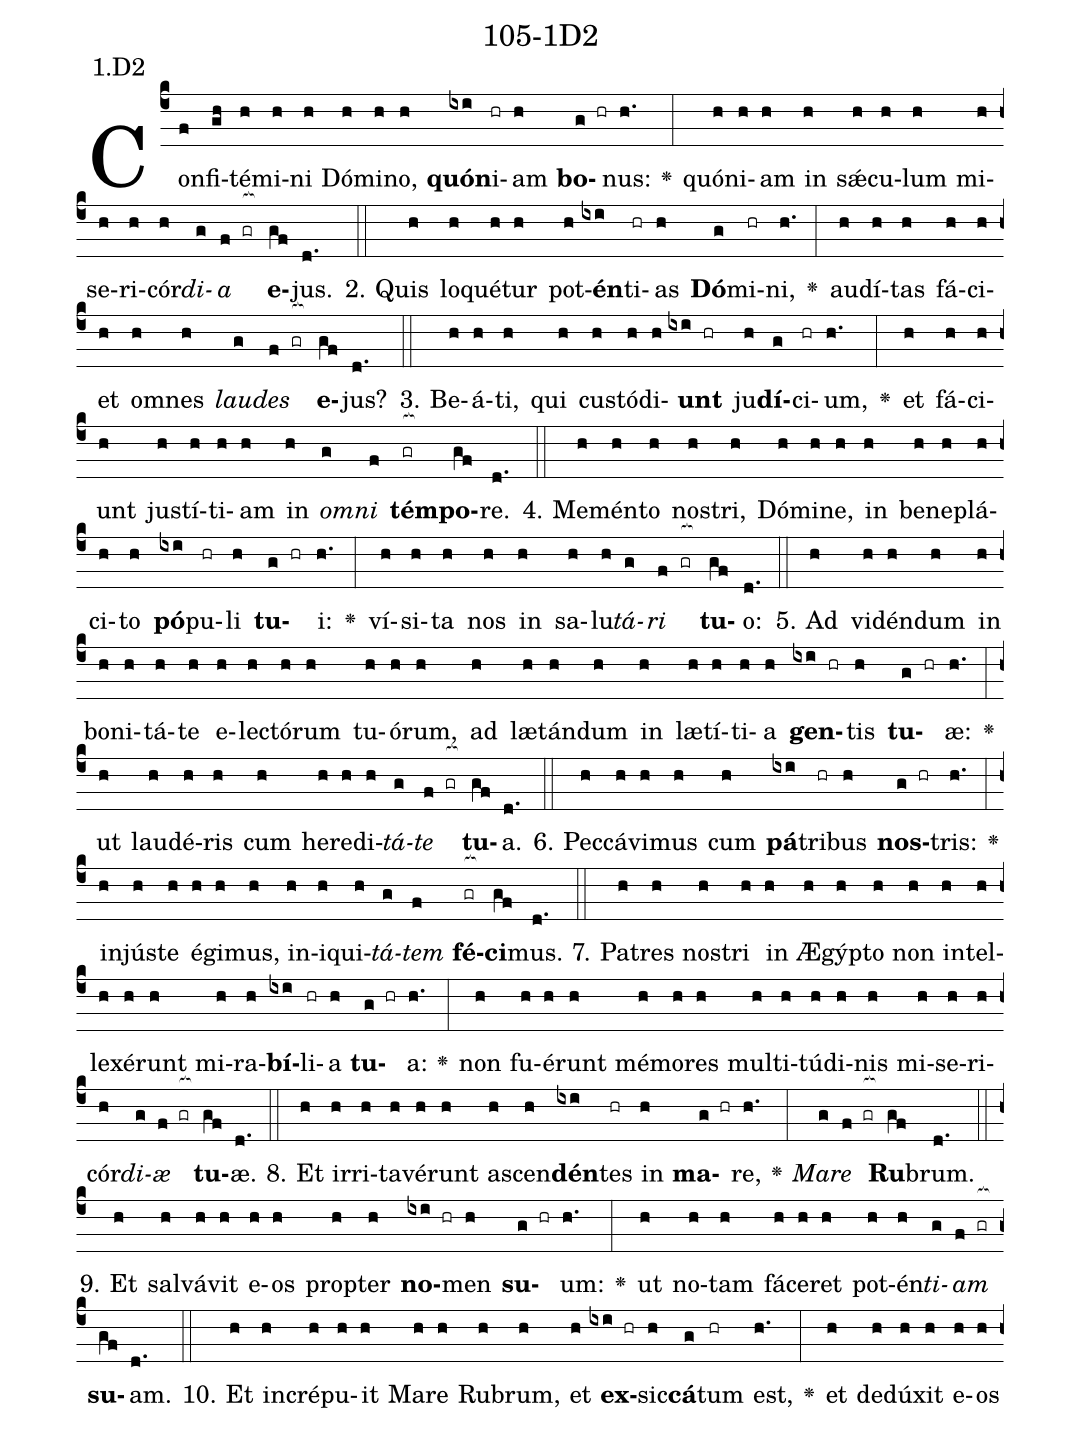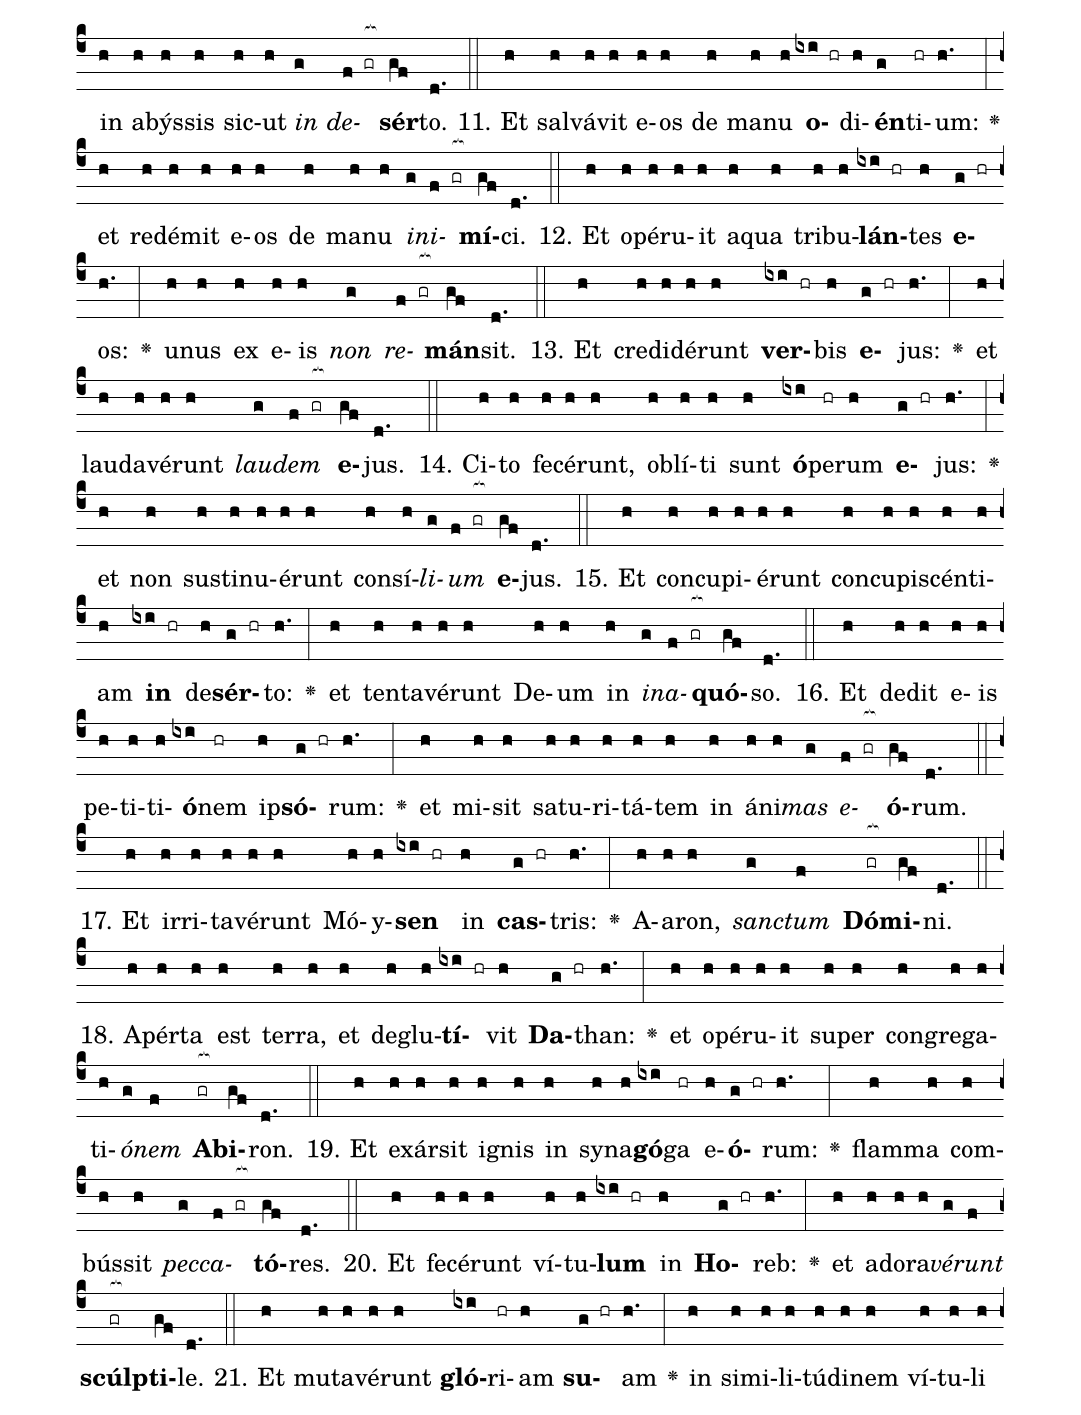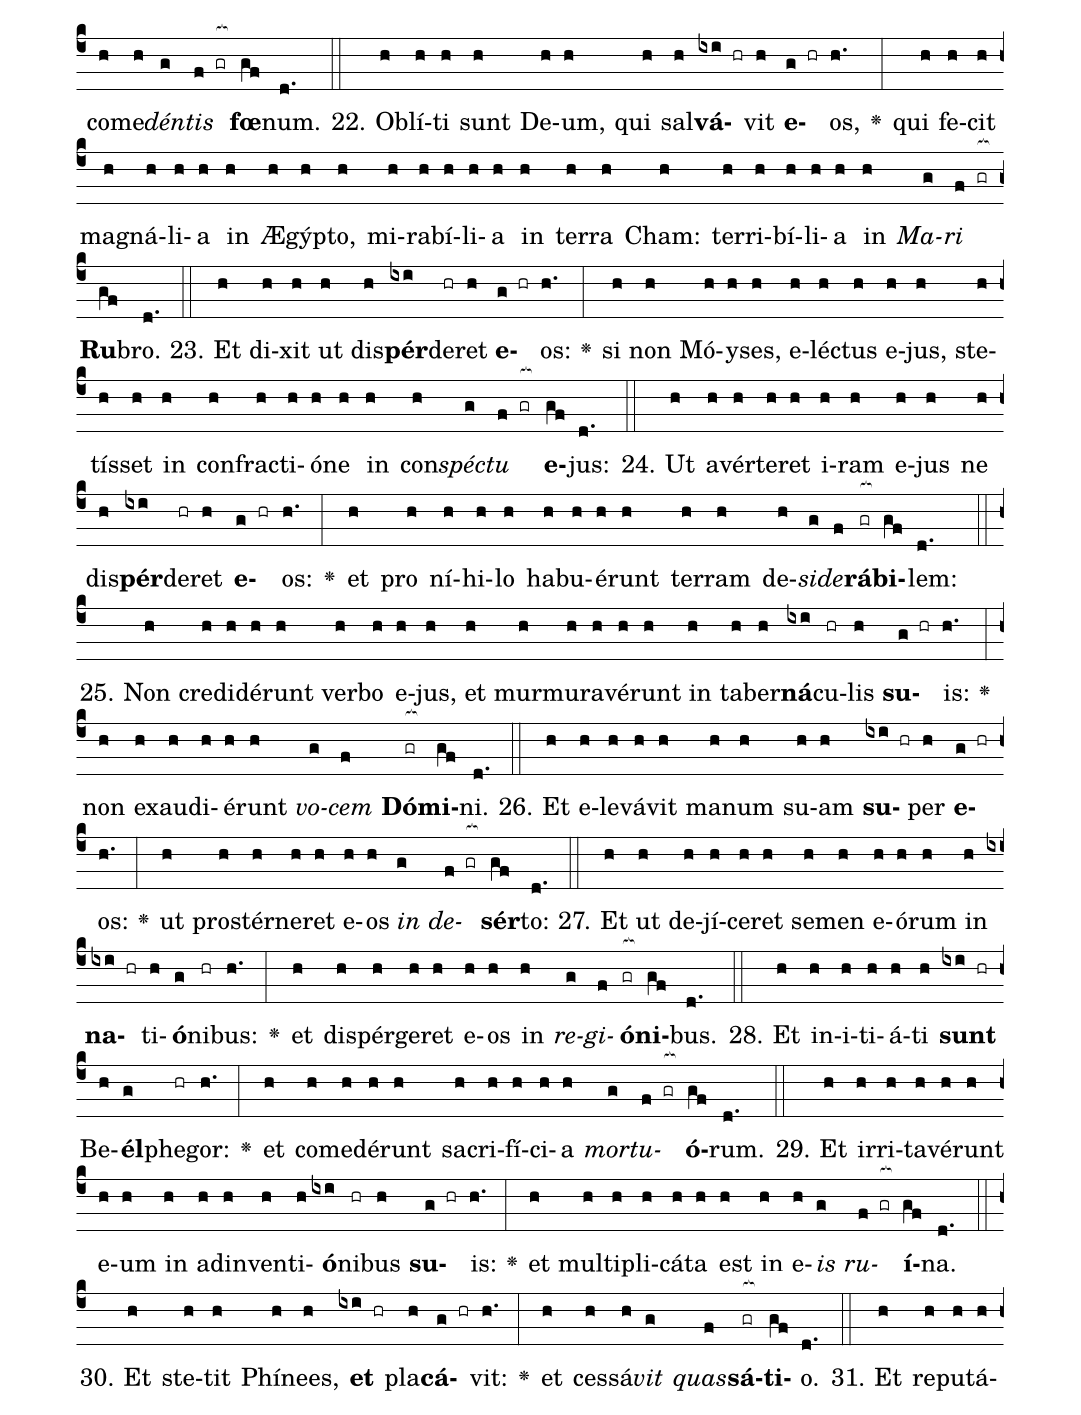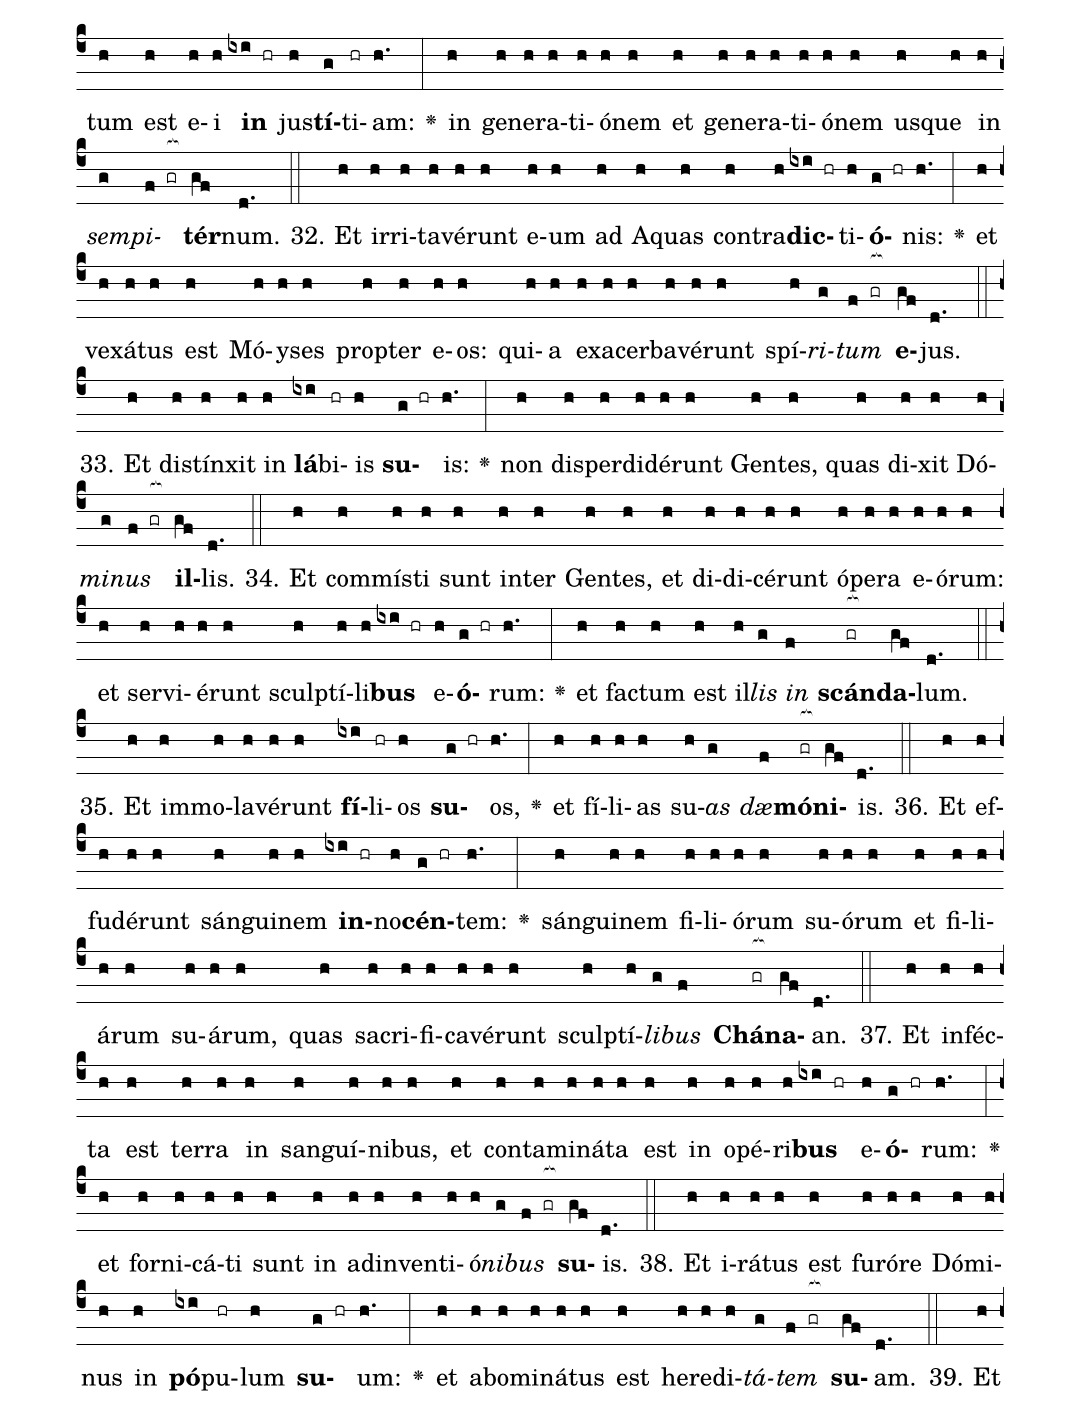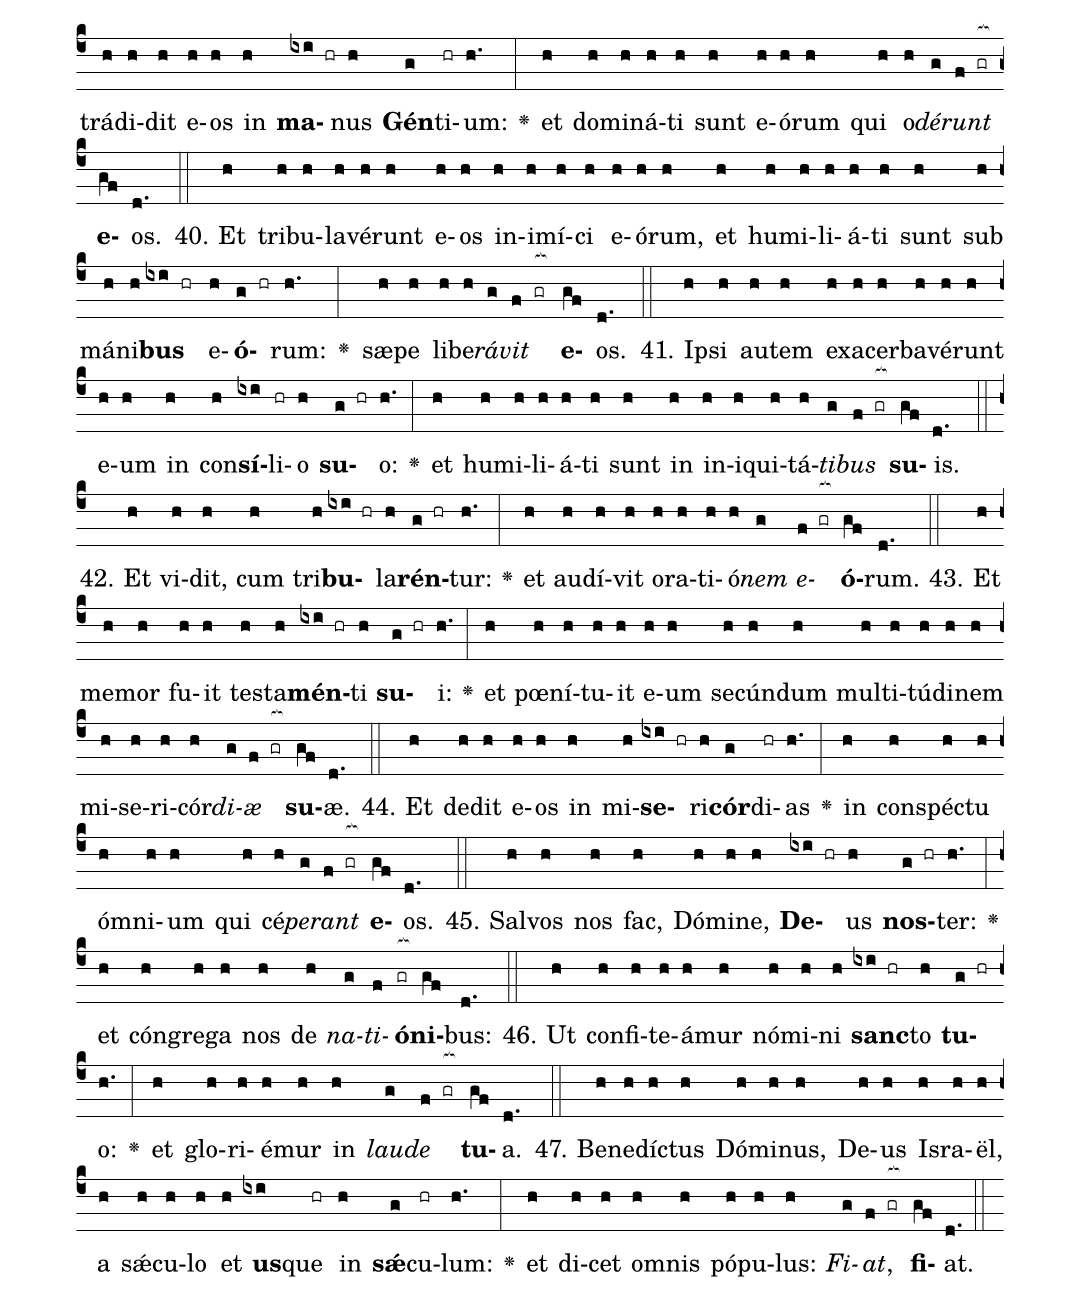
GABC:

name: 105-1D2;
annotation: 1.D2;
%%
(c4)Con(f)fi(gh)té(h)mi(h)ni(h) Dó(h)mi(h)no,(h) <b>quón</b>(ixi)i(hr)am(h) <b>bo</b>(g hr)nus:(h.) <v>\greheightstar</v>(:) quón(h)i(h)am(h) in(h) sǽ(h)cu(h)lum(h) mi(h)se(h)ri(h)cór(h)<i>di</i>(g)<i>a</i>(f gr[ocb:1{]) <b>e</b>(gf[ocb:0}])jus.(d.) (::)
2. Quis(h) lo(h)qué(h)tur(h) pot(h)<b>én</b>(ixi)ti(hr)as(h) <b>Dó</b>(g)mi(hr)ni,(h.) <v>\greheightstar</v>(:) au(h)dí(h)tas(h) fá(h)ci(h)et(h) om(h)nes(h) <i>lau</i>(g)<i>des</i>(f gr[ocb:1{]) <b>e</b>(gf[ocb:0}])jus?(d.) (::)
3. Be(h)á(h)ti,(h) qui(h) cus(h)tó(h)di(h)<b>unt</b>(ixi hr) ju(h)<b>dí</b>(g)ci(hr)um,(h.) <v>\greheightstar</v>(:) et(h) fá(h)ci(h)unt(h) jus(h)tí(h)ti(h)am(h) in(h) <i>om</i>(g)<i>ni</i>(f) <b>tém</b>(gr[ocb:1{])<b>po</b>(gf[ocb:0}])re.(d.) (::)
4. Me(h)mén(h)to(h) nos(h)tri,(h) Dó(h)mi(h)ne,(h) in(h) be(h)ne(h)plá(h)ci(h)to(h) <b>pó</b>(ixi)pu(hr)li(h) <b>tu</b>(g hr)i:(h.) <v>\greheightstar</v>(:) ví(h)si(h)ta(h) nos(h) in(h) sa(h)lu(h)<i>tá</i>(g)<i>ri</i>(f gr[ocb:1{]) <b>tu</b>(gf[ocb:0}])o:(d.) (::)
5. Ad(h) vi(h)dén(h)dum(h) in(h) bo(h)ni(h)tá(h)te(h) e(h)lec(h)tó(h)rum(h) tu(h)ó(h)rum,(h) ad(h) læ(h)tán(h)dum(h) in(h) læ(h)tí(h)ti(h)a(h) <b>gen</b>(ixi hr)tis(h) <b>tu</b>(g hr)æ:(h.) <v>\greheightstar</v>(:) ut(h) lau(h)dé(h)ris(h) cum(h) he(h)re(h)di(h)<i>tá</i>(g)<i>te</i>(f gr[ocb:1{]) <b>tu</b>(gf[ocb:0}])a.(d.) (::)
6. Pec(h)cá(h)vi(h)mus(h) cum(h) <b>pá</b>(ixi)tri(hr)bus(h) <b>nos</b>(g hr)tris:(h.) <v>\greheightstar</v>(:) in(h)jús(h)te(h) é(h)gi(h)mus,(h) in(h)i(h)qui(h)<i>tá</i>(g)<i>tem</i>(f) <b>fé</b>(gr[ocb:1{])<b>ci</b>(gf[ocb:0}])mus.(d.) (::)
7. Pa(h)tres(h) nos(h)tri(h) in(h) Æ(h)gýp(h)to(h) non(h) in(h)tel(h)le(h)xé(h)runt(h) mi(h)ra(h)<b>bí</b>(ixi)li(hr)a(h) <b>tu</b>(g hr)a:(h.) <v>\greheightstar</v>(:) non(h) fu(h)é(h)runt(h) mé(h)mo(h)res(h) mul(h)ti(h)tú(h)di(h)nis(h) mi(h)se(h)ri(h)cór(h)<i>di</i>(g)<i>æ</i>(f gr[ocb:1{]) <b>tu</b>(gf[ocb:0}])æ.(d.) (::)
8. Et(h) ir(h)ri(h)ta(h)vé(h)runt(h) a(h)scen(h)<b>dén</b>(ixi)tes(hr) in(h) <b>ma</b>(g hr)re,(h.) <v>\greheightstar</v>(:) <i>Ma</i>(g)<i>re</i>(f gr[ocb:1{]) <b>Ru</b>(gf[ocb:0}])brum.(d.) (::)
9. Et(h) sal(h)vá(h)vit(h) e(h)os(h) prop(h)ter(h) <b>no</b>(ixi hr)men(h) <b>su</b>(g hr)um:(h.) <v>\greheightstar</v>(:) ut(h) no(h)tam(h) fá(h)ce(h)ret(h) pot(h)én(h)<i>ti</i>(g)<i>am</i>(f gr[ocb:1{]) <b>su</b>(gf[ocb:0}])am.(d.) (::)
10. Et(h) in(h)cré(h)pu(h)it(h) Ma(h)re(h) Ru(h)brum,(h) et(h) <b>ex</b>(ixi hr)sic(h)<b>cá</b>(g)tum(hr) est,(h.) <v>\greheightstar</v>(:) et(h) de(h)dú(h)xit(h) e(h)os(h) in(h) a(h)býs(h)sis(h) sic(h)ut(h) <i>in</i>(g) <i>de</i>(f gr[ocb:1{])<b>sér</b>(gf[ocb:0}])to.(d.) (::)
11. Et(h) sal(h)vá(h)vit(h) e(h)os(h) de(h) ma(h)nu(h) <b>o</b>(ixi hr)di(h)<b>én</b>(g)ti(hr)um:(h.) <v>\greheightstar</v>(:) et(h) red(h)é(h)mit(h) e(h)os(h) de(h) ma(h)nu(h) <i>in</i>(g)<i>i</i>(f gr[ocb:1{])<b>mí</b>(gf[ocb:0}])ci.(d.) (::)
12. Et(h) o(h)pé(h)ru(h)it(h) a(h)qua(h) tri(h)bu(h)<b>lán</b>(ixi hr)tes(h) <b>e</b>(g hr)os:(h.) <v>\greheightstar</v>(:) u(h)nus(h) ex(h) e(h)is(h) <i>non</i>(g) <i>re</i>(f gr[ocb:1{])<b>mán</b>(gf[ocb:0}])sit.(d.) (::)
13. Et(h) cre(h)di(h)dé(h)runt(h) <b>ver</b>(ixi hr)bis(h) <b>e</b>(g hr)jus:(h.) <v>\greheightstar</v>(:) et(h) lau(h)da(h)vé(h)runt(h) <i>lau</i>(g)<i>dem</i>(f gr[ocb:1{]) <b>e</b>(gf[ocb:0}])jus.(d.) (::)
14. Ci(h)to(h) fe(h)cé(h)runt,(h) ob(h)lí(h)ti(h) sunt(h) <b>ó</b>(ixi)pe(hr)rum(h) <b>e</b>(g hr)jus:(h.) <v>\greheightstar</v>(:) et(h) non(h) sus(h)ti(h)nu(h)é(h)runt(h) con(h)sí(h)<i>li</i>(g)<i>um</i>(f gr[ocb:1{]) <b>e</b>(gf[ocb:0}])jus.(d.) (::)
15. Et(h) con(h)cu(h)pi(h)é(h)runt(h) con(h)cu(h)pi(h)scén(h)ti(h)am(h) <b>in</b>(ixi hr) de(h)<b>sér</b>(g hr)to:(h.) <v>\greheightstar</v>(:) et(h) ten(h)ta(h)vé(h)runt(h) De(h)um(h) in(h) <i>in</i>(g)<i>a</i>(f gr[ocb:1{])<b>quó</b>(gf[ocb:0}])so.(d.) (::)
16. Et(h) de(h)dit(h) e(h)is(h) pe(h)ti(h)ti(h)<b>ó</b>(ixi)nem(hr) ip(h)<b>só</b>(g hr)rum:(h.) <v>\greheightstar</v>(:) et(h) mi(h)sit(h) sa(h)tu(h)ri(h)tá(h)tem(h) in(h) á(h)ni(h)<i>mas</i>(g) <i>e</i>(f gr[ocb:1{])<b>ó</b>(gf[ocb:0}])rum.(d.) (::)
17. Et(h) ir(h)ri(h)ta(h)vé(h)runt(h) Mó(h)y(h)<b>sen</b>(ixi hr) in(h) <b>cas</b>(g hr)tris:(h.) <v>\greheightstar</v>(:) A(h)a(h)ron,(h) <i>sanc</i>(g)<i>tum</i>(f) <b>Dó</b>(gr[ocb:1{])<b>mi</b>(gf[ocb:0}])ni.(d.) (::)
18. A(h)pér(h)ta(h) est(h) ter(h)ra,(h) et(h) de(h)glu(h)<b>tí</b>(ixi hr)vit(h) <b>Da</b>(g hr)than:(h.) <v>\greheightstar</v>(:) et(h) o(h)pé(h)ru(h)it(h) su(h)per(h) con(h)gre(h)ga(h)ti(h)<i>ó</i>(g)<i>nem</i>(f) <b>Ab</b>(gr[ocb:1{])<b>i</b>(gf[ocb:0}])ron.(d.) (::)
19. Et(h) ex(h)ár(h)sit(h) i(h)gnis(h) in(h) sy(h)na(h)<b>gó</b>(ixi)ga(hr) e(h)<b>ó</b>(g hr)rum:(h.) <v>\greheightstar</v>(:) flam(h)ma(h) com(h)bús(h)sit(h) <i>pec</i>(g)<i>ca</i>(f gr[ocb:1{])<b>tó</b>(gf[ocb:0}])res.(d.) (::)
20. Et(h) fe(h)cé(h)runt(h) ví(h)tu(h)<b>lum</b>(ixi hr) in(h) <b>Ho</b>(g hr)reb:(h.) <v>\greheightstar</v>(:) et(h) ad(h)o(h)ra(h)<i>vé</i>(g)<i>runt</i>(f) <b>scúlp</b>(gr[ocb:1{])<b>ti</b>(gf[ocb:0}])le.(d.) (::)
21. Et(h) mu(h)ta(h)vé(h)runt(h) <b>gló</b>(ixi)ri(hr)am(h) <b>su</b>(g hr)am(h.) <v>\greheightstar</v>(:) in(h) si(h)mi(h)li(h)tú(h)di(h)nem(h) ví(h)tu(h)li(h) com(h)e(h)<i>dén</i>(g)<i>tis</i>(f gr[ocb:1{]) <b>fœ</b>(gf[ocb:0}])num.(d.) (::)
22. Ob(h)lí(h)ti(h) sunt(h) De(h)um,(h) qui(h) sal(h)<b>vá</b>(ixi hr)vit(h) <b>e</b>(g hr)os,(h.) <v>\greheightstar</v>(:) qui(h) fe(h)cit(h) ma(h)gná(h)li(h)a(h) in(h) Æ(h)gýp(h)to,(h) mi(h)ra(h)bí(h)li(h)a(h) in(h) ter(h)ra(h) Cham:(h) ter(h)ri(h)bí(h)li(h)a(h) in(h) <i>Ma</i>(g)<i>ri</i>(f gr[ocb:1{]) <b>Ru</b>(gf[ocb:0}])bro.(d.) (::)
23. Et(h) di(h)xit(h) ut(h) dis(h)<b>pér</b>(ixi)de(hr)ret(h) <b>e</b>(g hr)os:(h.) <v>\greheightstar</v>(:) si(h) non(h) Mó(h)y(h)ses,(h) e(h)léc(h)tus(h) e(h)jus,(h) ste(h)tís(h)set(h) in(h) con(h)frac(h)ti(h)ó(h)ne(h) in(h) con(h)<i>spéc</i>(g)<i>tu</i>(f gr[ocb:1{]) <b>e</b>(gf[ocb:0}])jus:(d.) (::)
24. Ut(h) a(h)vér(h)te(h)ret(h) i(h)ram(h) e(h)jus(h) ne(h) dis(h)<b>pér</b>(ixi)de(hr)ret(h) <b>e</b>(g hr)os:(h.) <v>\greheightstar</v>(:) et(h) pro(h) ní(h)hi(h)lo(h) ha(h)bu(h)é(h)runt(h) ter(h)ram(h) de(h)<i>si</i>(g)<i>de</i>(f)<b>rá</b>(gr[ocb:1{])<b>bi</b>(gf[ocb:0}])lem:(d.) (::)
25. Non(h) cre(h)di(h)dé(h)runt(h) ver(h)bo(h) e(h)jus,(h) et(h) mur(h)mu(h)ra(h)vé(h)runt(h) in(h) ta(h)ber(h)<b>ná</b>(ixi)cu(hr)lis(h) <b>su</b>(g hr)is:(h.) <v>\greheightstar</v>(:) non(h) ex(h)au(h)di(h)é(h)runt(h) <i>vo</i>(g)<i>cem</i>(f) <b>Dó</b>(gr[ocb:1{])<b>mi</b>(gf[ocb:0}])ni.(d.) (::)
26. Et(h) e(h)le(h)vá(h)vit(h) ma(h)num(h) su(h)am(h) <b>su</b>(ixi hr)per(h) <b>e</b>(g hr)os:(h.) <v>\greheightstar</v>(:) ut(h) pro(h)stér(h)ne(h)ret(h) e(h)os(h) <i>in</i>(g) <i>de</i>(f gr[ocb:1{])<b>sér</b>(gf[ocb:0}])to:(d.) (::)
27. Et(h) ut(h) de(h)jí(h)ce(h)ret(h) se(h)men(h) e(h)ó(h)rum(h) in(h) <b>na</b>(ixi hr)ti(h)<b>ó</b>(g)ni(hr)bus:(h.) <v>\greheightstar</v>(:) et(h) di(h)spér(h)ge(h)ret(h) e(h)os(h) in(h) <i>re</i>(g)<i>gi</i>(f)<b>ó</b>(gr[ocb:1{])<b>ni</b>(gf[ocb:0}])bus.(d.) (::)
28. Et(h) in(h)i(h)ti(h)á(h)ti(h) <b>sunt</b>(ixi hr) Be(h)<b>él</b>(g)phe(hr)gor:(h.) <v>\greheightstar</v>(:) et(h) com(h)e(h)dé(h)runt(h) sa(h)cri(h)fí(h)ci(h)a(h) <i>mor</i>(g)<i>tu</i>(f gr[ocb:1{])<b>ó</b>(gf[ocb:0}])rum.(d.) (::)
29. Et(h) ir(h)ri(h)ta(h)vé(h)runt(h) e(h)um(h) in(h) ad(h)in(h)ven(h)ti(h)<b>ó</b>(ixi)ni(hr)bus(h) <b>su</b>(g hr)is:(h.) <v>\greheightstar</v>(:) et(h) mul(h)ti(h)pli(h)cá(h)ta(h) est(h) in(h) e(h)<i>is</i>(g) <i>ru</i>(f gr[ocb:1{])<b>í</b>(gf[ocb:0}])na.(d.) (::)
30. Et(h) ste(h)tit(h) Phí(h)nees,(h) <b>et</b>(ixi hr) pla(h)<b>cá</b>(g hr)vit:(h.) <v>\greheightstar</v>(:) et(h) ces(h)sá(h)<i>vit</i>(g) <i>quas</i>(f)<b>sá</b>(gr[ocb:1{])<b>ti</b>(gf[ocb:0}])o.(d.) (::)
31. Et(h) re(h)pu(h)tá(h)tum(h) est(h) e(h)i(h) <b>in</b>(ixi hr) jus(h)<b>tí</b>(g)ti(hr)am:(h.) <v>\greheightstar</v>(:) in(h) ge(h)ne(h)ra(h)ti(h)ó(h)nem(h) et(h) ge(h)ne(h)ra(h)ti(h)ó(h)nem(h) us(h)que(h) in(h) <i>sem</i>(g)<i>pi</i>(f gr[ocb:1{])<b>tér</b>(gf[ocb:0}])num.(d.) (::)
32. Et(h) ir(h)ri(h)ta(h)vé(h)runt(h) e(h)um(h) ad(h) A(h)quas(h) con(h)tra(h)<b>dic</b>(ixi hr)ti(h)<b>ó</b>(g hr)nis:(h.) <v>\greheightstar</v>(:) et(h) ve(h)xá(h)tus(h) est(h) Mó(h)y(h)ses(h) prop(h)ter(h) e(h)os:(h) qui(h)a(h) ex(h)a(h)cer(h)ba(h)vé(h)runt(h) spí(h)<i>ri</i>(g)<i>tum</i>(f gr[ocb:1{]) <b>e</b>(gf[ocb:0}])jus.(d.) (::)
33. Et(h) di(h)stín(h)xit(h) in(h) <b>lá</b>(ixi)bi(hr)is(h) <b>su</b>(g hr)is:(h.) <v>\greheightstar</v>(:) non(h) dis(h)per(h)di(h)dé(h)runt(h) Gen(h)tes,(h) quas(h) di(h)xit(h) Dó(h)<i>mi</i>(g)<i>nus</i>(f gr[ocb:1{]) <b>il</b>(gf[ocb:0}])lis.(d.) (::)
34. Et(h) com(h)mís(h)ti(h) sunt(h) in(h)ter(h) Gen(h)tes,(h) et(h) di(h)di(h)cé(h)runt(h) ó(h)pe(h)ra(h) e(h)ó(h)rum:(h) et(h) ser(h)vi(h)é(h)runt(h) sculp(h)tí(h)li(h)<b>bus</b>(ixi hr) e(h)<b>ó</b>(g hr)rum:(h.) <v>\greheightstar</v>(:) et(h) fac(h)tum(h) est(h) il(h)<i>lis</i>(g) <i>in</i>(f) <b>scán</b>(gr[ocb:1{])<b>da</b>(gf[ocb:0}])lum.(d.) (::)
35. Et(h) im(h)mo(h)la(h)vé(h)runt(h) <b>fí</b>(ixi)li(hr)os(h) <b>su</b>(g hr)os,(h.) <v>\greheightstar</v>(:) et(h) fí(h)li(h)as(h) su(h)<i>as</i>(g) <i>dæ</i>(f)<b>mó</b>(gr[ocb:1{])<b>ni</b>(gf[ocb:0}])is.(d.) (::)
36. Et(h) ef(h)fu(h)dé(h)runt(h) sán(h)gui(h)nem(h) <b>in</b>(ixi hr)no(h)<b>cén</b>(g hr)tem:(h.) <v>\greheightstar</v>(:) sán(h)gui(h)nem(h) fi(h)li(h)ó(h)rum(h) su(h)ó(h)rum(h) et(h) fi(h)li(h)á(h)rum(h) su(h)á(h)rum,(h) quas(h) sa(h)cri(h)fi(h)ca(h)vé(h)runt(h) sculp(h)tí(h)<i>li</i>(g)<i>bus</i>(f) <b>Chá</b>(gr[ocb:1{])<b>na</b>(gf[ocb:0}])an.(d.) (::)
37. Et(h) in(h)féc(h)ta(h) est(h) ter(h)ra(h) in(h) san(h)guí(h)ni(h)bus,(h) et(h) con(h)ta(h)mi(h)ná(h)ta(h) est(h) in(h) o(h)pé(h)ri(h)<b>bus</b>(ixi hr) e(h)<b>ó</b>(g hr)rum:(h.) <v>\greheightstar</v>(:) et(h) for(h)ni(h)cá(h)ti(h) sunt(h) in(h) ad(h)in(h)ven(h)ti(h)ó(h)<i>ni</i>(g)<i>bus</i>(f gr[ocb:1{]) <b>su</b>(gf[ocb:0}])is.(d.) (::)
38. Et(h) i(h)rá(h)tus(h) est(h) fu(h)ró(h)re(h) Dó(h)mi(h)nus(h) in(h) <b>pó</b>(ixi)pu(hr)lum(h) <b>su</b>(g hr)um:(h.) <v>\greheightstar</v>(:) et(h) ab(h)o(h)mi(h)ná(h)tus(h) est(h) he(h)re(h)di(h)<i>tá</i>(g)<i>tem</i>(f gr[ocb:1{]) <b>su</b>(gf[ocb:0}])am.(d.) (::)
39. Et(h) trá(h)di(h)dit(h) e(h)os(h) in(h) <b>ma</b>(ixi hr)nus(h) <b>Gén</b>(g)ti(hr)um:(h.) <v>\greheightstar</v>(:) et(h) do(h)mi(h)ná(h)ti(h) sunt(h) e(h)ó(h)rum(h) qui(h) o(h)<i>dé</i>(g)<i>runt</i>(f gr[ocb:1{]) <b>e</b>(gf[ocb:0}])os.(d.) (::)
40. Et(h) tri(h)bu(h)la(h)vé(h)runt(h) e(h)os(h) in(h)i(h)mí(h)ci(h) e(h)ó(h)rum,(h) et(h) hu(h)mi(h)li(h)á(h)ti(h) sunt(h) sub(h) má(h)ni(h)<b>bus</b>(ixi hr) e(h)<b>ó</b>(g hr)rum:(h.) <v>\greheightstar</v>(:) sæ(h)pe(h) li(h)be(h)<i>rá</i>(g)<i>vit</i>(f gr[ocb:1{]) <b>e</b>(gf[ocb:0}])os.(d.) (::)
41. Ip(h)si(h) au(h)tem(h) ex(h)a(h)cer(h)ba(h)vé(h)runt(h) e(h)um(h) in(h) con(h)<b>sí</b>(ixi)li(hr)o(h) <b>su</b>(g hr)o:(h.) <v>\greheightstar</v>(:) et(h) hu(h)mi(h)li(h)á(h)ti(h) sunt(h) in(h) in(h)i(h)qui(h)tá(h)<i>ti</i>(g)<i>bus</i>(f gr[ocb:1{]) <b>su</b>(gf[ocb:0}])is.(d.) (::)
42. Et(h) vi(h)dit,(h) cum(h) tri(h)<b>bu</b>(ixi hr)la(h)<b>rén</b>(g hr)tur:(h.) <v>\greheightstar</v>(:) et(h) au(h)dí(h)vit(h) o(h)ra(h)ti(h)ó(h)<i>nem</i>(g) <i>e</i>(f gr[ocb:1{])<b>ó</b>(gf[ocb:0}])rum.(d.) (::)
43. Et(h) me(h)mor(h) fu(h)it(h) tes(h)ta(h)<b>mén</b>(ixi hr)ti(h) <b>su</b>(g hr)i:(h.) <v>\greheightstar</v>(:) et(h) pœ(h)ní(h)tu(h)it(h) e(h)um(h) se(h)cún(h)dum(h) mul(h)ti(h)tú(h)di(h)nem(h) mi(h)se(h)ri(h)cór(h)<i>di</i>(g)<i>æ</i>(f gr[ocb:1{]) <b>su</b>(gf[ocb:0}])æ.(d.) (::)
44. Et(h) de(h)dit(h) e(h)os(h) in(h) mi(h)<b>se</b>(ixi hr)ri(h)<b>cór</b>(g)di(hr)as(h.) <v>\greheightstar</v>(:) in(h) con(h)spéc(h)tu(h) óm(h)ni(h)um(h) qui(h) cé(h)<i>pe</i>(g)<i>rant</i>(f gr[ocb:1{]) <b>e</b>(gf[ocb:0}])os.(d.) (::)
45. Sal(h)vos(h) nos(h) fac,(h) Dó(h)mi(h)ne,(h) <b>De</b>(ixi hr)us(h) <b>nos</b>(g hr)ter:(h.) <v>\greheightstar</v>(:) et(h) cón(h)gre(h)ga(h) nos(h) de(h) <i>na</i>(g)<i>ti</i>(f)<b>ó</b>(gr[ocb:1{])<b>ni</b>(gf[ocb:0}])bus:(d.) (::)
46. Ut(h) con(h)fi(h)te(h)á(h)mur(h) nó(h)mi(h)ni(h) <b>sanc</b>(ixi hr)to(h) <b>tu</b>(g hr)o:(h.) <v>\greheightstar</v>(:) et(h) glo(h)ri(h)é(h)mur(h) in(h) <i>lau</i>(g)<i>de</i>(f gr[ocb:1{]) <b>tu</b>(gf[ocb:0}])a.(d.) (::)
47. Be(h)ne(h)díc(h)tus(h) Dó(h)mi(h)nus,(h) De(h)us(h) Is(h)ra(h)ël,(h) a(h) sǽ(h)cu(h)lo(h) et(h) <b>us</b>(ixi)que(hr) in(h) <b>sǽ</b>(g)cu(hr)lum:(h.) <v>\greheightstar</v>(:) et(h) di(h)cet(h) om(h)nis(h) pó(h)pu(h)lus:(h) <i>Fi</i>(g)<i>at</i>,(f gr[ocb:1{]) <b>fi</b>(gf[ocb:0}])at.(d.) (::)
